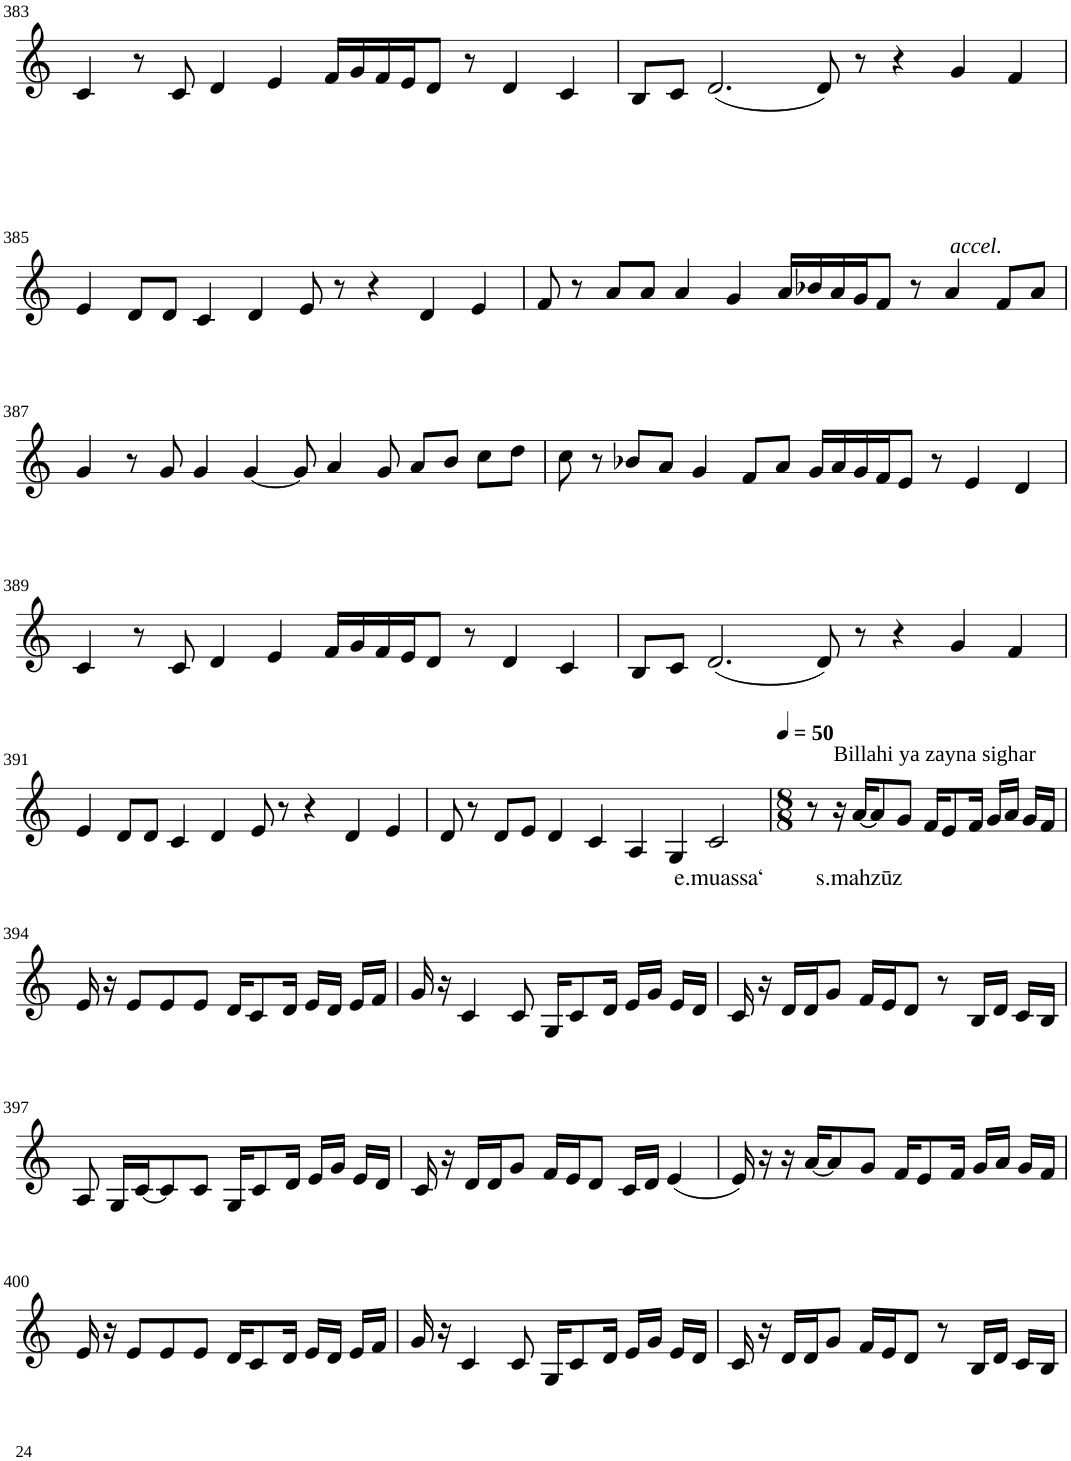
**kern	**text
*part1	*part1
*staff1	*staff1
*I"Violin	*
!!LO:PB:g=z
*clefG2	*
*k[]	*
*M8/4	*
=383	=383
4c/	.
8r	.
8c/	.
4d/	.
4e/	.
16f/LL	.
16g/	.
16f/	.
16e/J	.
8d/J	.
8r	.
4d/	.
4c/	.
=384	=384
8B/L	.
8c/J	.
(2.d/	.
8d/)	.
8r	.
4r	.
!LO:TX:b:i:t=accel.	!
4g/	.
4f/	.
!!LO:LB:g=z
=385	=385
4e/	.
8d/L	.
8d/J	.
4c/	.
4d/	.
8e/	.
8r	.
4r	.
4d/	.
4e/	.
=386	=386
8f/	.
8r	.
8a/L	.
8a/J	.
4a/	.
4g/	.
16a/LL	.
16b-X/	.
16a/	.
16g/J	.
8f/J	.
8r	.
4a/	.
8f/L	.
8a/J	.
!!LO:LB:g=z
=387	=387
4g/	.
8r	.
8g/	.
4g/	.
[4g/	.
8g/]	.
4a/	.
8g/	.
8a/L	.
8b/J	.
8cc\L	.
8dd\J	.
=388	=388
8cc\	.
8r	.
8b-X/L	.
8a/J	.
4g/	.
8f/L	.
8a/J	.
16g/LL	.
16a/	.
16g/	.
16f/J	.
8e/J	.
8r	.
4e/	.
4d/	.
!!LO:LB:g=z
=389	=389
4c/	.
8r	.
8c/	.
4d/	.
4e/	.
16f/LL	.
16g/	.
16f/	.
16e/J	.
8d/J	.
8r	.
4d/	.
4c/	.
=390	=390
8B/L	.
8c/J	.
(2.d/	.
8d/)	.
8r	.
4r	.
4g/	.
4f/	.
!!LO:LB:g=z
=391	=391
4e/	.
8d/L	.
8d/J	.
4c/	.
4d/	.
8e/	.
8r	.
4r	.
4d/	.
4e/	.
=392	=392
8d/	.
8r	.
8d/L	.
8e/J	.
4d/	.
4c/	.
4A/	.
4G/	.
!	!LO:LY:b
2c/	e.muassa‘
=393	=393
*M8/8	*
*MM50	*
8r	.
!LO:TX:a:t=Billahi ya zayna sighar	!
16r	.
!	!LO:LY:b
[16a/KL	s.mahzūz
8a/]	.
8g/J	.
16f/KL	.
8e/	.
16f/Jk	.
16g/LL	.
16a/JJ	.
16g/LL	.
16f/JJ	.
!!LO:LB:g=z
=394	=394
16e/	.
16r	.
8e/L	.
8e/	.
8e/J	.
16d/KL	.
8c/	.
16d/Jk	.
16e/LL	.
16d/JJ	.
16e/LL	.
16f/JJ	.
=395	=395
16g/	.
16r	.
4c/	.
8c/	.
16G/KL	.
8c/	.
16d/Jk	.
16e/LL	.
16g/JJ	.
16e/LL	.
16d/JJ	.
=396	=396
16c/	.
16r	.
16d/LL	.
16d/J	.
8g/J	.
16f/LL	.
16e/J	.
8d/J	.
8r	.
16B/LL	.
16d/JJ	.
16c/LL	.
16B/JJ	.
!!LO:LB:g=z
=397	=397
8A/	.
16G/LL	.
[16c/J	.
8c/]	.
8c/J	.
16G/KL	.
8c/	.
16d/Jk	.
16e/LL	.
16g/JJ	.
16e/LL	.
16d/JJ	.
=398	=398
16c/	.
16r	.
16d/LL	.
16d/J	.
8g/J	.
16f/LL	.
16e/J	.
8d/J	.
16c/LL	.
16d/JJ	.
(4e/	.
=399	=399
16e/)	.
16r	.
16r	.
[16a/KL	.
8a/]	.
8g/J	.
16f/KL	.
8e/	.
16f/Jk	.
16g/LL	.
16a/JJ	.
16g/LL	.
16f/JJ	.
!!LO:LB:g=z
=400	=400
16e/	.
16r	.
8e/L	.
8e/	.
8e/J	.
16d/KL	.
8c/	.
16d/Jk	.
16e/LL	.
16d/JJ	.
16e/LL	.
16f/JJ	.
=401	=401
16g/	.
16r	.
4c/	.
8c/	.
16G/KL	.
8c/	.
16d/Jk	.
16e/LL	.
16g/JJ	.
16e/LL	.
16d/JJ	.
=402	=402
16c/	.
16r	.
16d/LL	.
16d/J	.
8g/J	.
16f/LL	.
16e/J	.
8d/J	.
8r	.
16B/LL	.
16d/JJ	.
16c/LL	.
16B/JJ	.
=	=
*-	*-
